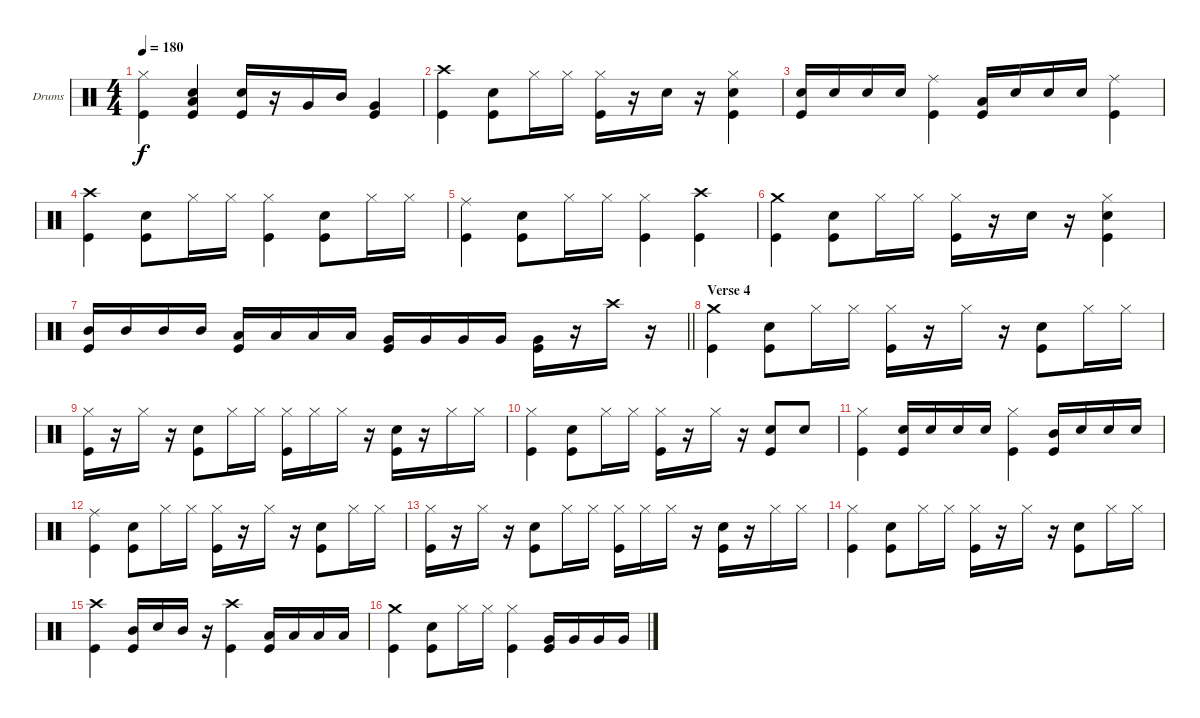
\bracketExtendMode groupsimilarinstruments
\firstSystemTrackNameOrientation horizontal
\otherSystemsTrackNameOrientation horizontal
\track ("Drumkit" "Drums") {instrument percussion}
\staff {score}
\articulation defaults
\ts (4 4)
\tempo 180
\clef neutral
\ks c
("Hi-Hat (closed)" "Kick (hit)").4{dy f} ("Low Tom (hit)" "Snare (hit) 2" "Kick (hit)").4 ("Kick (hit)" "Snare (hit) 2").16 r.16 "Very Low Tom (hit)".16 "Mid Tom (hit)".16 ("Kick (hit)" "Very Low Tom (hit)").4 |
("Kick (hit)" "Crash high (hit)").4 ("Snare (hit) 2" "Kick (hit)").8 "Hi-Hat (closed)".16 "Hi-Hat (closed)".16 ("Hi-Hat (closed)" "Kick (hit)").16 r.16 "Snare (hit) 2".16 r.16 ("Hi-Hat (closed)" "Kick (hit)" "Snare (hit) 2").4 |
("Kick (hit)" "Snare (hit) 2").16 "Snare (hit) 2".16 "Snare (hit) 2".16 "Snare (hit) 2".16 ("Kick (hit)" "Ride (middle)").4 ("Kick (hit)" "Low Tom (hit)").16 "Snare (hit) 2".16 "Snare (hit) 2".16 "Snare (hit) 2".16 ("Kick (hit)" "Ride (middle)").4 |
("Kick (hit)" "Crash high (hit)").4 ("Snare (hit) 2" "Kick (hit)").8 "Hi-Hat (closed)".16 "Hi-Hat (closed)".16 ("Hi-Hat (closed)" "Kick (hit)").4 ("Snare (hit) 2" "Kick (hit)").8 "Hi-Hat (closed)".16 "Hi-Hat (closed)".16 |
("Kick (hit)" "Ride (middle)").4 ("Snare (hit) 2" "Kick (hit)").8 "Hi-Hat (closed)".16 "Hi-Hat (closed)".16 ("Hi-Hat (closed)" "Kick (hit)").4 ("Kick (hit)" "Crash high (hit)").4 |
("Kick (hit)" "Crash medium (hit)").4 ("Snare (hit) 2" "Kick (hit)").8 "Hi-Hat (closed)".16 "Hi-Hat (closed)".16 ("Hi-Hat (closed)" "Kick (hit)").16 r.16 "Snare (hit) 2".16 r.16 ("Hi-Hat (closed)" "Kick (hit)" "Snare (hit) 2").4 |
\barLineRight lightlight
("Mid Tom (hit)" "Kick (hit)").16 "Mid Tom (hit)".16 "Mid Tom (hit)".16 "Mid Tom (hit)".16 ("Low Tom (hit)" "Kick (hit)").16 "Low Tom (hit)".16 "Low Tom (hit)".16 "Low Tom (hit)".16 ("Very Low Tom (hit)" "Kick (hit)").16 "Very Low Tom (hit)".16 "Very Low Tom (hit)".16 "Very Low Tom (hit)".16 ("Very Low Tom (hit)" "Kick (hit)").16 r.16 "Crash high (hit)".16 r.16 |
\section ("" "Verse 4")
("Kick (hit)" "Crash medium (hit)").4 ("Snare (hit) 2" "Kick (hit)").8 "Hi-Hat (closed)".16 "Hi-Hat (closed)".16 ("Hi-Hat (closed)" "Kick (hit)").16 r.16 "Hi-Hat (closed)".16 r.16 ("Snare (hit) 2" "Kick (hit)").8 "Hi-Hat (closed)".16 "Hi-Hat (closed)".16 |
("Hi-Hat (closed)" "Kick (hit)").16 r.16 "Hi-Hat (closed)".16 r.16 ("Snare (hit) 2" "Kick (hit)").8 "Hi-Hat (closed)".16 "Hi-Hat (closed)".16 ("Hi-Hat (closed)" "Kick (hit)").16 "Hi-Hat (closed)".16 "Hi-Hat (closed)".16 r.16 ("Snare (hit) 2" "Kick (hit)").16 r.16 "Hi-Hat (closed)".16 "Hi-Hat (closed)".16 |
("Hi-Hat (closed)" "Kick (hit)").4 ("Snare (hit) 2" "Kick (hit)").8 "Hi-Hat (closed)".16 "Hi-Hat (closed)".16 ("Hi-Hat (closed)" "Kick (hit)").16 r.16 "Hi-Hat (closed)".16 r.16 ("Snare (hit) 2" "Kick (hit)").8 "Snare (hit) 2".8 |
("Kick (hit)" "Hi-Hat (closed)").4 ("Kick (hit)" "Snare (hit) 2").16 "Snare (hit) 2".16 "Snare (hit) 2".16 "Snare (hit) 2".16 ("Kick (hit)" "Hi-Hat (closed)").4 ("Kick (hit)" "Mid Tom (hit)").16 "Snare (hit) 2".16 "Snare (hit) 2".16 "Snare (hit) 2".16 |
("Kick (hit)" "Ride (middle)").4 ("Snare (hit) 2" "Kick (hit)").8 "Hi-Hat (closed)".16 "Hi-Hat (closed)".16 ("Hi-Hat (closed)" "Kick (hit)").16 r.16 "Hi-Hat (closed)".16 r.16 ("Snare (hit) 2" "Kick (hit)").8 "Hi-Hat (closed)".16 "Hi-Hat (closed)".16 |
("Hi-Hat (closed)" "Kick (hit)").16 r.16 "Hi-Hat (closed)".16 r.16 ("Snare (hit) 2" "Kick (hit)").8 "Hi-Hat (closed)".16 "Hi-Hat (closed)".16 ("Hi-Hat (closed)" "Kick (hit)").16 "Hi-Hat (closed)".16 "Hi-Hat (closed)".16 r.16 ("Snare (hit) 2" "Kick (hit)").16 r.16 "Hi-Hat (closed)".16 "Hi-Hat (closed)".16 |
("Hi-Hat (closed)" "Kick (hit)").4 ("Snare (hit) 2" "Kick (hit)").8 "Hi-Hat (closed)".16 "Hi-Hat (closed)".16 ("Hi-Hat (closed)" "Kick (hit)").16 r.16 "Hi-Hat (closed)".16 r.16 ("Snare (hit) 2" "Kick (hit)").8 "Hi-Hat (closed)".16 "Hi-Hat (closed)".16 |
("Kick (hit)" "Crash high (hit)").4 ("Kick (hit)" "Mid Tom (hit)").16 "Snare (hit) 2".16 "Mid Tom (hit)".16 r.16 ("Kick (hit)" "Crash high (hit)").4 ("Kick (hit)" "Low Tom (hit)").16 "Low Tom (hit)".16 "Low Tom (hit)".16 "Low Tom (hit)".16 |
("Kick (hit)" "Crash medium (hit)").4 ("Snare (hit) 2" "Kick (hit)").8 "Hi-Hat (closed)".16 "Hi-Hat (closed)".16 ("Hi-Hat (closed)" "Kick (hit)").4 ("Kick (hit)" "Very Low Tom (hit)").16 "Very Low Tom (hit)".16 "Very Low Tom (hit)".16 "Very Low Tom (hit)".16
